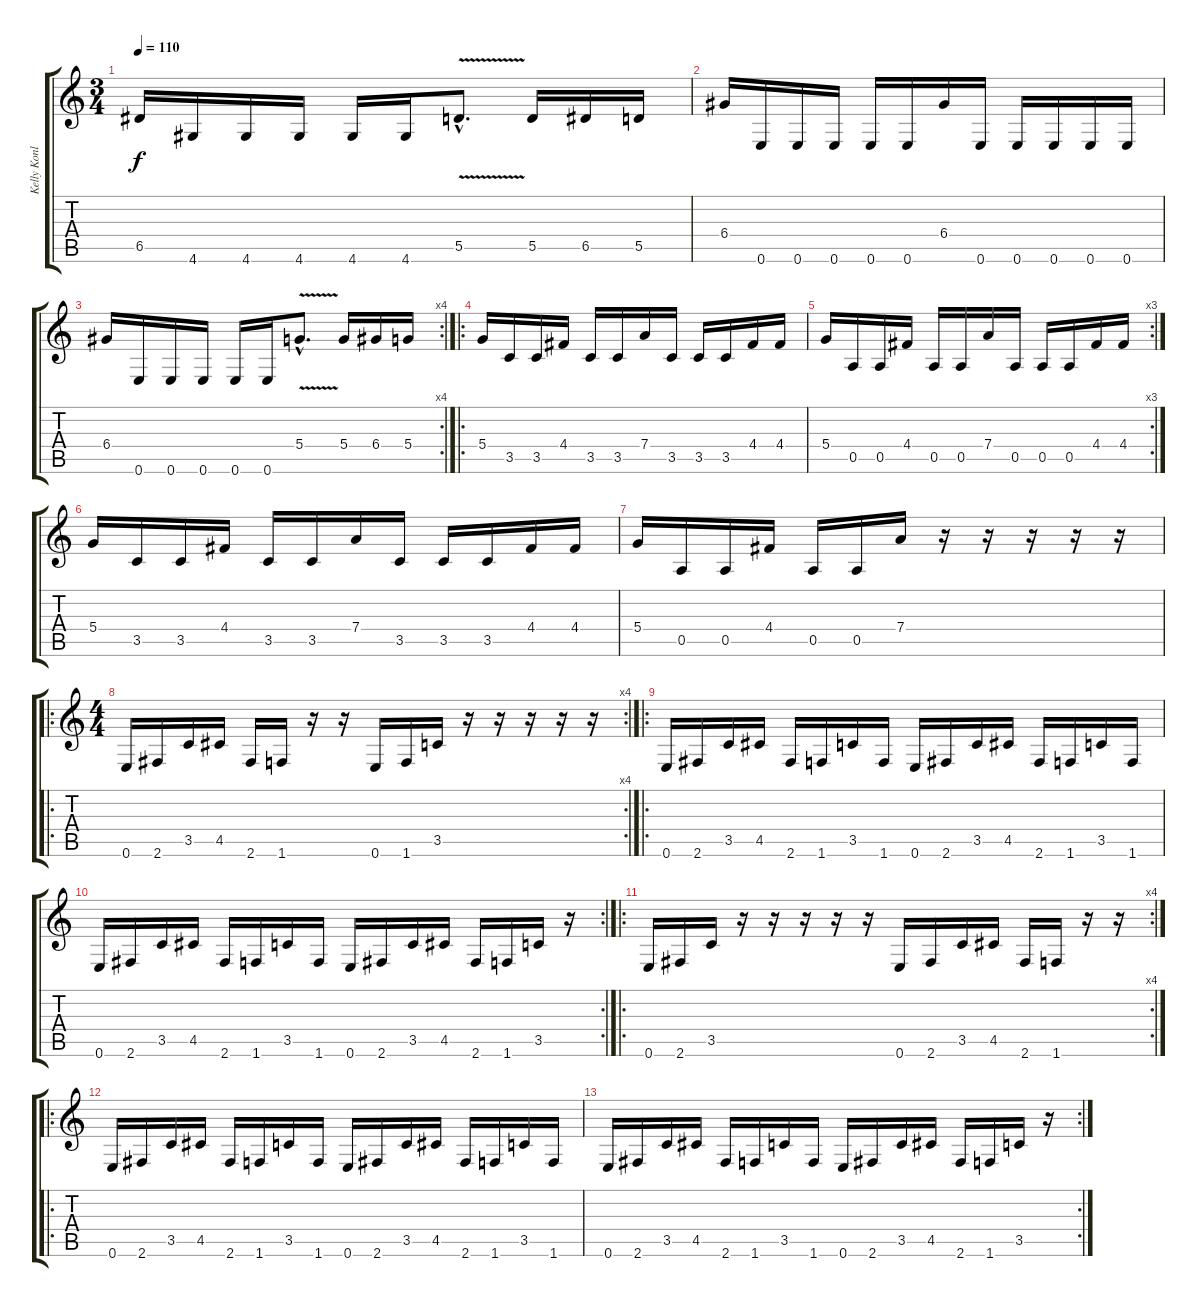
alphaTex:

\track ("Kelly Konlon" "Kelly Konl") {instrument electricbasspick}
\staff {score tabs}
\tuning (E4 B3 G3 D3 A2 E2) {hide}
\ts (3 4)
\tempo 110
\clef g2
\ks c
6.5.16{dy f} 4.6.16 4.6.16 4.6.16 4.6.16 4.6.16 5.5{v hac}.8{d} 5.5.16 6.5.16 5.5.16 |
6.4.16 0.6.16 0.6.16 0.6.16 0.6.16 0.6.16 6.4.16 0.6.16 0.6.16 0.6.16 0.6.16 0.6.16 |
\rc 4
6.4.16 0.6.16 0.6.16 0.6.16 0.6.16 0.6.16 5.4{v hac}.8{d} 5.4.16 6.4.16 5.4.16 |
\ro
5.4.16 3.5.16 3.5.16 4.4.16 3.5.16 3.5.16 7.4.16 3.5.16 3.5.16 3.5.16 4.4.16 4.4.16 |
\rc 3
5.4.16 0.5.16 0.5.16 4.4.16 0.5.16 0.5.16 7.4.16 0.5.16 0.5.16 0.5.16 4.4.16 4.4.16 |
5.4.16 3.5.16 3.5.16 4.4.16 3.5.16 3.5.16 7.4.16 3.5.16 3.5.16 3.5.16 4.4.16 4.4.16 |
5.4.16 0.5.16 0.5.16 4.4.16 0.5.16 0.5.16 7.4.16 r.16 r.16 r.16 r.16 r.16 |
\ro
\rc 4
\ts (4 4)
0.6.16 2.6.16 3.5.16 4.5.16 2.6.16 1.6.16 r.16 r.16 0.6.16 1.6.16 3.5.16 r.16 r.16 r.16 r.16 r.16 |
\ro
0.6.16 2.6.16 3.5.16 4.5.16 2.6.16 1.6.16 3.5.16 1.6.16 0.6.16 2.6.16 3.5.16 4.5.16 2.6.16 1.6.16 3.5.16 1.6.16 |
\rc 2
0.6.16 2.6.16 3.5.16 4.5.16 2.6.16 1.6.16 3.5.16 1.6.16 0.6.16 2.6.16 3.5.16 4.5.16 2.6.16 1.6.16 3.5.16 r.16 |
\ro
\rc 4
0.6.16 2.6.16 3.5.16 r.16 r.16 r.16 r.16 r.16 0.6.16 2.6.16 3.5.16 4.5.16 2.6.16 1.6.16 r.16 r.16 |
\ro
0.6.16 2.6.16 3.5.16 4.5.16 2.6.16 1.6.16 3.5.16 1.6.16 0.6.16 2.6.16 3.5.16 4.5.16 2.6.16 1.6.16 3.5.16 1.6.16 |
\rc 2
0.6.16 2.6.16 3.5.16 4.5.16 2.6.16 1.6.16 3.5.16 1.6.16 0.6.16 2.6.16 3.5.16 4.5.16 2.6.16 1.6.16 3.5.16 r.16
